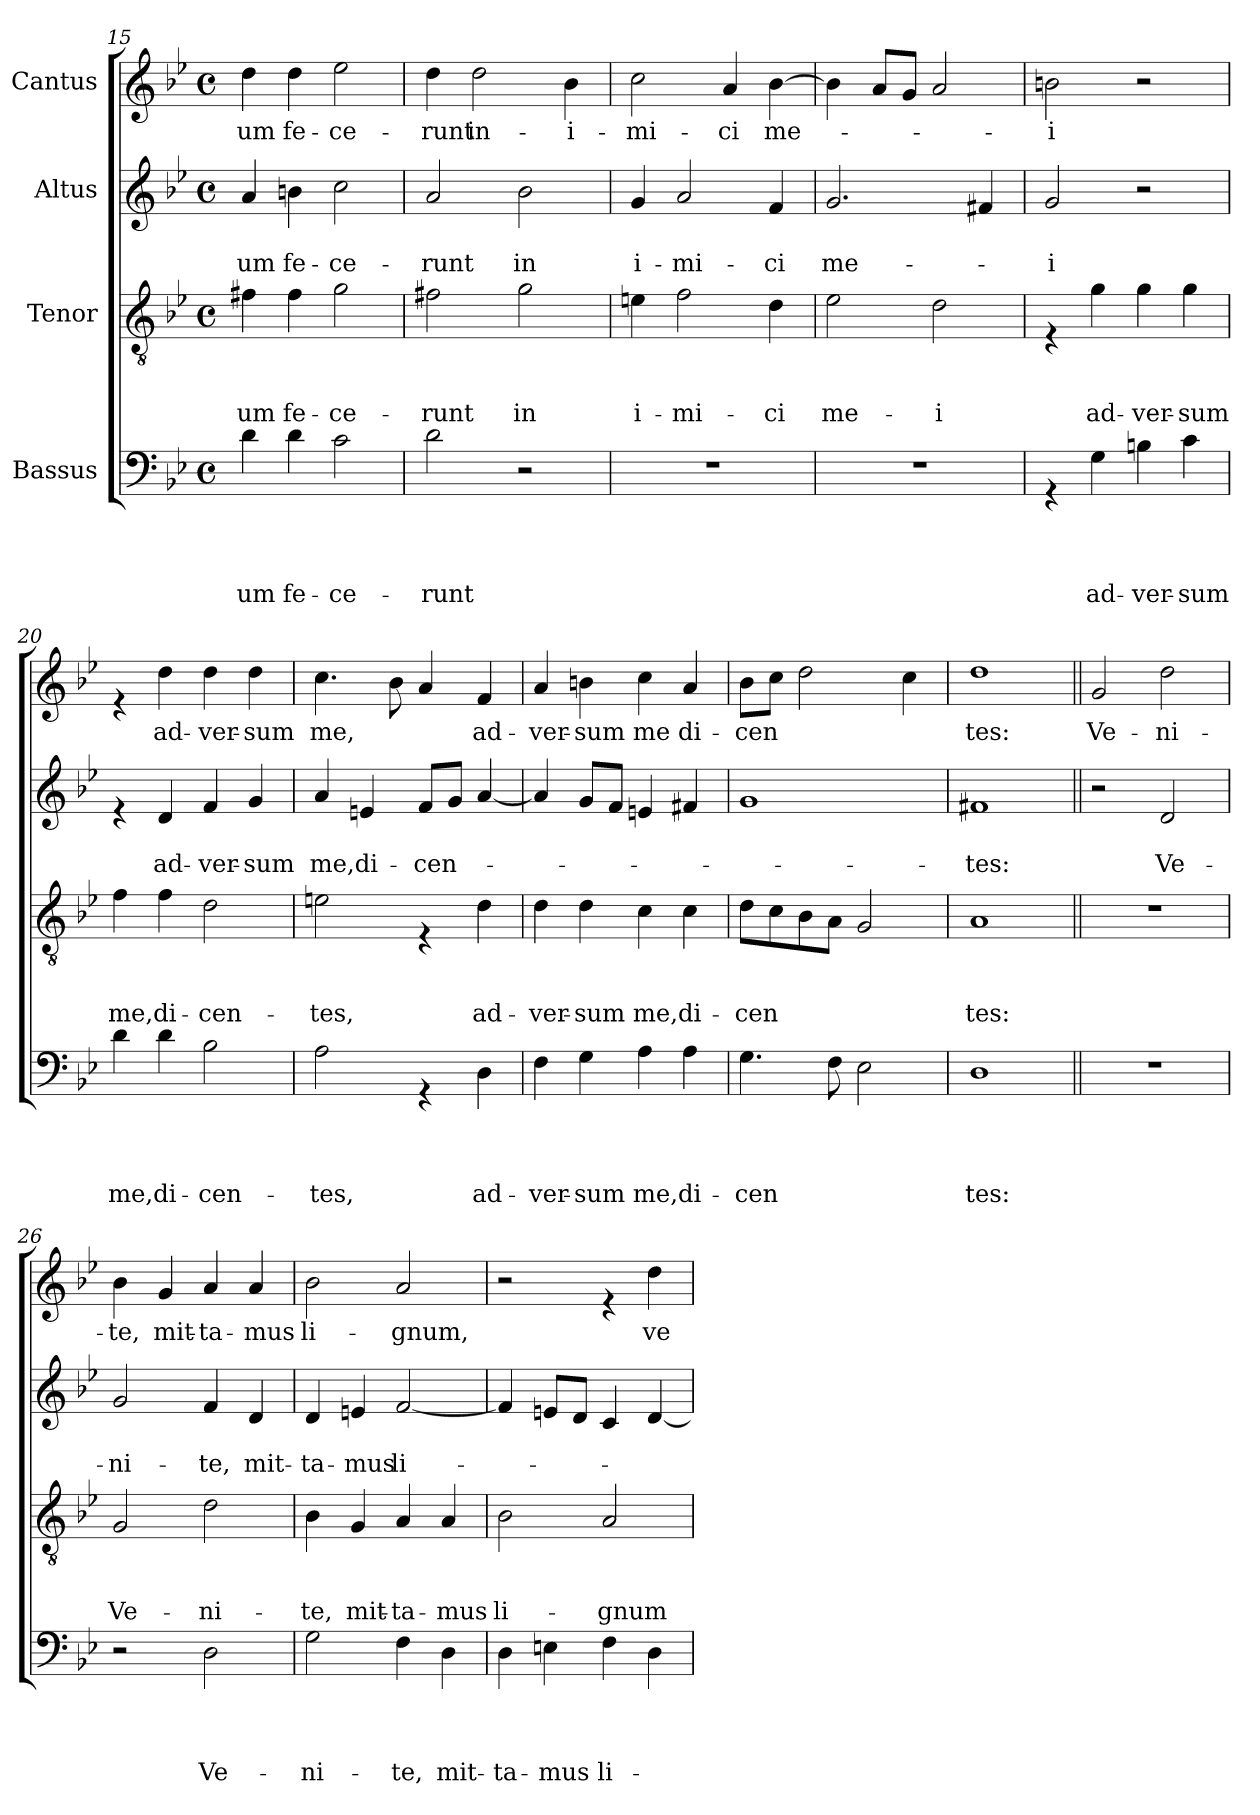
**kern	**text	**text	**text	**text	**kern	**text	**text	**text	**kern	**text	**text	**kern	**text
*part4	*part4	*part4	*part4	*part4	*part3	*part3	*part3	*part3	*part2	*part2	*part2	*part1	*part1
*staff4	*staff4	*staff4	*staff4	*staff4	*staff3	*staff3	*staff3	*staff3	*staff2	*staff2	*staff2	*staff1	*staff1
*I"Bassus	*	*	*	*	*I"Tenor	*	*	*	*I"Altus	*	*	*I"Cantus	*
*clefF4	*	*	*	*	*clefGv2	*	*	*	*clefG2	*	*	*clefG2	*
*k[b-e-]	*	*	*	*	*k[b-e-]	*	*	*	*k[b-e-]	*	*	*k[b-e-]	*
*B-:	*	*	*	*	*B-:	*	*	*	*B-:	*	*	*B-:	*
*M4/4	*	*	*	*	*M4/4	*	*	*	*M4/4	*	*	*M4/4	*
*met(c)	*	*	*	*	*met(c)	*	*	*	*met(c)	*	*	*met(c)	*
=15	=15	=15	=15	=15	=15	=15	=15	=15	=15	=15	=15	=15	=15
!	!	!	!	!LO:LY:b	!	!	!	!LO:LY:b	!	!	!LO:LY:b	!	!LO:LY:b
4d\	.	.	.	-um	4f#X\	.	.	-um	4a/	.	-um	4dd\	-um
!	!	!	!	!LO:LY:b	!	!	!	!LO:LY:b	!	!	!LO:LY:b	!	!LO:LY:b
4d\	.	.	.	fe-	4f#\	.	.	fe-	4bn\	.	fe-	4dd\	fe-
!	!	!	!	!LO:LY:b	!	!	!	!LO:LY:b	!	!	!LO:LY:b	!	!LO:LY:b
2c\	.	.	.	-ce-	2g\	.	.	-ce-	2cc\	.	-ce-	2ee-\	-ce-
=16	=16	=16	=16	=16	=16	=16	=16	=16	=16	=16	=16	=16	=16
!	!	!	!	!LO:LY:b	!	!	!	!LO:LY:b	!	!	!LO:LY:b	!	!LO:LY:b
2d\	.	.	.	-runt	2f#X\	.	.	-runt	2a/	.	-runt	4dd\	-runt
!	!	!	!	!	!	!	!	!	!	!	!	!	!LO:LY:b
.	.	.	.	.	.	.	.	.	.	.	.	2dd\	in-
!	!	!	!	!	!	!	!	!LO:LY:b	!	!	!LO:LY:b	!	!
2r	.	.	.	.	2g\	.	.	in	2b-\	.	in	.	.
!	!	!	!	!	!	!	!	!	!	!	!	!	!LO:LY:b
.	.	.	.	.	.	.	.	.	.	.	.	4b-\	-i-
=17	=17	=17	=17	=17	=17	=17	=17	=17	=17	=17	=17	=17	=17
!	!	!	!	!	!	!	!	!LO:LY:b	!	!	!LO:LY:b	!	!LO:LY:b
1r	.	.	.	.	4en\	.	.	i-	4g/	.	i-	2cc\	-mi-
!	!	!	!	!	!	!	!	!LO:LY:b	!	!	!LO:LY:b	!	!
.	.	.	.	.	2f\	.	.	-mi-	2a/	.	-mi-	.	.
!	!	!	!	!	!	!	!	!	!	!	!	!	!LO:LY:b
.	.	.	.	.	.	.	.	.	.	.	.	4a/	-ci
!	!	!	!	!	!	!	!	!LO:LY:b	!	!	!LO:LY:b	!	!LO:LY:b
.	.	.	.	.	4d\	.	.	-ci	4f/	.	-ci	[>4b-\	me-
!!LO:PB:g=z
=18	=18	=18	=18	=18	=18	=18	=18	=18	=18	=18	=18	=18	=18
!	!	!	!	!	!	!	!	!LO:LY:b	!	!	!LO:LY:b	!	!
1r	.	.	.	.	2e-\	.	.	me-	2.g/	.	me-	4b-\]	.
.	.	.	.	.	.	.	.	.	.	.	.	8a/L	.
.	.	.	.	.	.	.	.	.	.	.	.	8g/J	.
!	!	!	!	!	!	!	!	!LO:LY:b	!	!	!	!	!
.	.	.	.	.	2d\	.	.	-i	.	.	.	2a/	.
.	.	.	.	.	.	.	.	.	4f#X/	.	.	.	.
=19	=19	=19	=19	=19	=19	=19	=19	=19	=19	=19	=19	=19	=19
!	!	!	!	!	!	!	!	!	!	!	!LO:LY:b	!	!LO:LY:b
4rGG	.	.	.	.	4rE	.	.	.	2g/	.	-i	2bn\	-i
!	!	!	!	!LO:LY:b	!	!	!	!LO:LY:b	!	!	!	!	!
4G\	.	.	.	ad-	4g\	.	.	ad-	.	.	.	.	.
!	!	!	!	!LO:LY:b	!	!	!	!LO:LY:b	!	!	!	!	!
4Bn\	.	.	.	-ver-	4g\	.	.	-ver-	2r	.	.	2r	.
!	!	!	!	!LO:LY:b	!	!	!	!LO:LY:b	!	!	!	!	!
4c\	.	.	.	-sum	4g\	.	.	-sum	.	.	.	.	.
=20	=20	=20	=20	=20	=20	=20	=20	=20	=20	=20	=20	=20	=20
!	!	!	!	!LO:LY:b	!	!	!	!LO:LY:b	!	!	!	!	!
4d\	.	.	.	me,	4f\	.	.	me,	4re	.	.	4re	.
!	!	!	!	!LO:LY:b	!	!	!	!LO:LY:b	!	!	!LO:LY:b	!	!LO:LY:b
4d\	.	.	.	di-	4f\	.	.	di-	4d/	.	ad-	4dd\	ad-
!	!	!	!	!LO:LY:b	!	!	!	!LO:LY:b	!	!	!LO:LY:b	!	!LO:LY:b
2B-\	.	.	.	-cen-	2d\	.	.	-cen-	4f/	.	-ver-	4dd\	-ver-
!	!	!	!	!	!	!	!	!	!	!	!LO:LY:b	!	!LO:LY:b
.	.	.	.	.	.	.	.	.	4g/	.	-sum	4dd\	-sum
=21	=21	=21	=21	=21	=21	=21	=21	=21	=21	=21	=21	=21	=21
!	!	!	!	!LO:LY:b	!	!	!	!LO:LY:b	!	!	!LO:LY:b	!	!LO:LY:b
2A\	.	.	.	-tes,	2en\	.	.	-tes,	4a/	.	me,	4.cc\	me,
!	!	!	!	!	!	!	!	!	!	!	!LO:LY:b	!	!
.	.	.	.	.	.	.	.	.	4en/	.	di-	.	.
.	.	.	.	.	.	.	.	.	.	.	.	8b-\	.
!	!	!	!	!	!	!	!	!	!	!	!LO:LY:b	!	!
4rGG	.	.	.	.	4rE	.	.	.	8f/L	.	-cen-	4a/	.
.	.	.	.	.	.	.	.	.	8g/J	.	.	.	.
!	!	!	!	!LO:LY:b	!	!	!	!LO:LY:b	!	!	!	!	!LO:LY:b
4D\	.	.	.	ad-	4d\	.	.	ad-	[<4a/	.	.	4f/	ad-
!!LO:LB:g=z
=22	=22	=22	=22	=22	=22	=22	=22	=22	=22	=22	=22	=22	=22
!	!	!	!	!LO:LY:b	!	!	!	!LO:LY:b	!	!	!	!	!LO:LY:b
4F\	.	.	.	-ver-	4d\	.	.	-ver-	4a/]	.	.	4a/	-ver-
!	!	!	!	!LO:LY:b	!	!	!	!LO:LY:b	!	!	!	!	!LO:LY:b
4G\	.	.	.	-sum	4d\	.	.	-sum	8g/L	.	.	4bn\	-sum
.	.	.	.	.	.	.	.	.	8f/J	.	.	.	.
!	!	!	!	!LO:LY:b	!	!	!	!LO:LY:b	!	!	!	!	!LO:LY:b
4A\	.	.	.	me,	4c\	.	.	me,	4en/	.	.	4cc\	me
!	!	!	!	!LO:LY:b	!	!	!	!LO:LY:b	!	!	!	!	!LO:LY:b
4A\	.	.	.	di-	4c\	.	.	di-	4f#X/	.	.	4a/	di-
=23	=23	=23	=23	=23	=23	=23	=23	=23	=23	=23	=23	=23	=23
!	!	!	!	!LO:LY:b	!	!	!	!LO:LY:b	!	!	!	!	!LO:LY:b
4.G\	.	.	.	-cen	8d\L	.	.	-cen	1g	.	.	8b-\L	-cen
.	.	.	.	.	8c\	.	.	.	.	.	.	8cc\J	.
.	.	.	.	.	8B-\	.	.	.	.	.	.	2dd\	.
8F\	.	.	.	.	8A\J	.	.	.	.	.	.	.	.
2E-\	.	.	.	.	2G/	.	.	.	.	.	.	.	.
.	.	.	.	.	.	.	.	.	.	.	.	4cc\	.
=24	=24	=24	=24	=24	=24	=24	=24	=24	=24	=24	=24	=24	=24
!	!	!	!	!LO:LY:b	!	!	!	!LO:LY:b	!	!	!LO:LY:b	!	!LO:LY:b
1D	.	.	.	tes:	1A	.	.	tes:	1f#X	.	-tes:	1dd	tes:
=25||	=25||	=25||	=25||	=25||	=25||	=25||	=25||	=25||	=25||	=25||	=25||	=25||	=25||
!	!	!	!	!	!	!	!	!	!	!	!	!	!LO:LY:b
1r	.	.	.	.	1r	.	.	.	2r	.	.	2g/	Ve-
!	!	!	!	!	!	!	!	!	!	!	!LO:LY:b	!	!LO:LY:b
.	.	.	.	.	.	.	.	.	2d/	.	Ve-	2dd\	-ni-
=26	=26	=26	=26	=26	=26	=26	=26	=26	=26	=26	=26	=26	=26
!	!	!	!	!	!	!	!	!LO:LY:b	!	!	!LO:LY:b	!	!LO:LY:b
2r	.	.	.	.	2G/	.	.	Ve-	2g/	.	-ni-	4b-\	-te,
!	!	!	!	!	!	!	!	!	!	!	!	!	!LO:LY:b
.	.	.	.	.	.	.	.	.	.	.	.	4g/	mit-
!	!	!	!	!LO:LY:b	!	!	!	!LO:LY:b	!	!	!LO:LY:b	!	!LO:LY:b
2D\	.	.	.	Ve-	2d\	.	.	-ni-	4f/	.	-te,	4a/	-ta-
!	!	!	!	!	!	!	!	!	!	!	!LO:LY:b	!	!LO:LY:b
.	.	.	.	.	.	.	.	.	4d/	.	mit-	4a/	-mus
!!LO:LB:g=z
=27	=27	=27	=27	=27	=27	=27	=27	=27	=27	=27	=27	=27	=27
!	!	!	!	!LO:LY:b	!	!	!	!LO:LY:b	!	!	!LO:LY:b	!	!LO:LY:b
2G\	.	.	.	-ni-	4B-\	.	.	-te,	4d/	.	-ta-	2b-\	li-
!	!	!	!	!	!	!	!	!LO:LY:b	!	!	!LO:LY:b	!	!
.	.	.	.	.	4G/	.	.	mit-	4en/	.	-mus	.	.
!	!	!	!	!LO:LY:b	!	!	!	!LO:LY:b	!	!	!LO:LY:b	!	!LO:LY:b
4F\	.	.	.	-te,	4A/	.	.	-ta-	[<2f/	.	li-	2a/	-gnum,
!	!	!	!	!LO:LY:b	!	!	!	!LO:LY:b	!	!	!	!	!
4D\	.	.	.	mit-	4A/	.	.	-mus	.	.	.	.	.
=28	=28	=28	=28	=28	=28	=28	=28	=28	=28	=28	=28	=28	=28
!	!	!	!	!LO:LY:b	!	!	!	!LO:LY:b	!	!	!	!	!
4D\	.	.	.	-ta-	2B-\	.	.	li-	4f/]	.	.	2r	.
!	!	!	!	!LO:LY:b	!	!	!	!	!	!	!	!	!
4En\	.	.	.	-mus	.	.	.	.	8en/L	.	.	.	.
.	.	.	.	.	.	.	.	.	8d/J	.	.	.	.
!	!	!	!	!LO:LY:b	!	!	!	!LO:LY:b	!	!	!	!	!
4F\	.	.	.	li-	2A/	.	.	-gnum	4c/	.	.	4re	.
!	!	!	!	!	!	!	!	!	!	!	!	!	!LO:LY:b
4D\	.	.	.	.	.	.	.	.	[<4d/	.	.	4dd\	ve-
=	=	=	=	=	=	=	=	=	=	=	=	=	=
*-	*-	*-	*-	*-	*-	*-	*-	*-	*-	*-	*-	*-	*-
